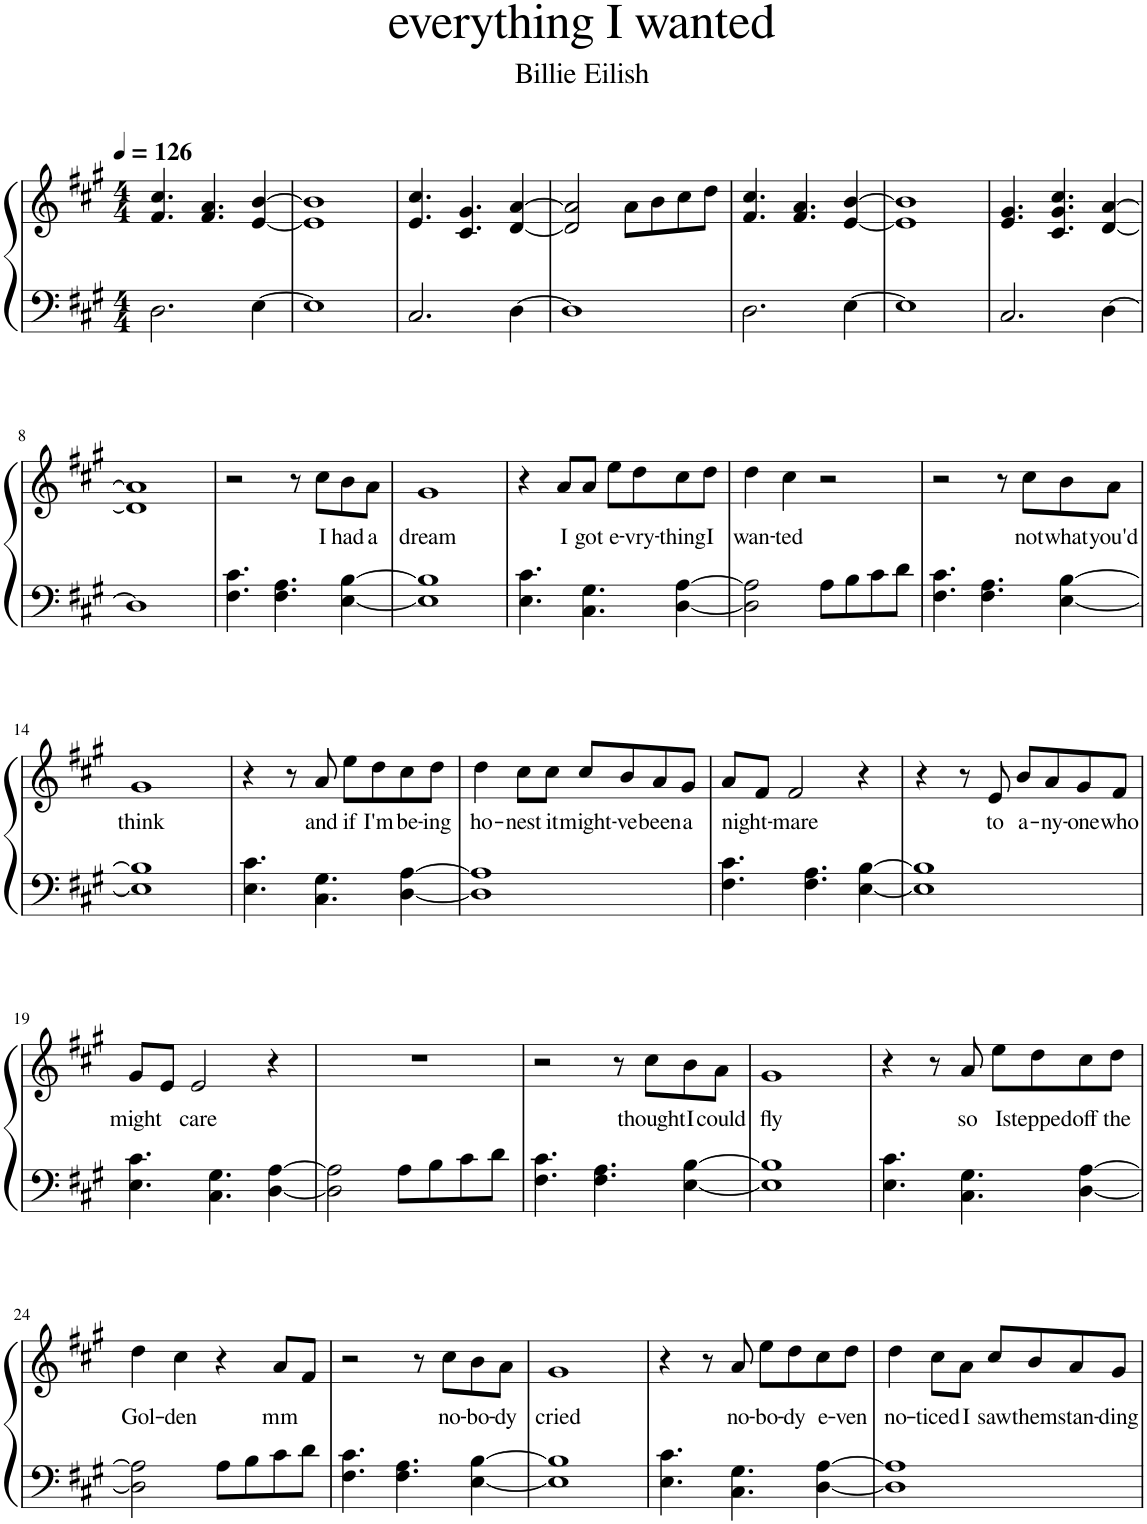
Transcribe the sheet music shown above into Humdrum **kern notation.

**kern	**kern	**text
*part1	*part1	*part1
*staff2	*staff1	*staff1
*I"Piano	*	*
*I'Pno.	*	*
*clefF4	*clefG2	*
*k[f#c#g#]	*k[f#c#g#]	*
*M4/4	*M4/4	*
*MM126	*MM126	*
=1	=1	=1
2.D\	4.f#/ 4.cc#/	.
.	4.f#/ 4.a/	.
[4E\	[4e/ [4b/	.
=2	=2	=2
1E]	1e] 1b]	.
=3	=3	=3
2.C#/	4.e/ 4.cc#/	.
.	4.c#/ 4.g#/	.
[4D\	[4d/ [4a/	.
=4	=4	=4
1D]	2d/] 2a/]	.
.	8a\L	.
.	8b\	.
.	8cc#\	.
.	8dd\J	.
=5	=5	=5
2.D\	4.f#/ 4.cc#/	.
.	4.f#/ 4.a/	.
[4E\	[4e/ [4b/	.
=6	=6	=6
1E]	1e] 1b]	.
=7	=7	=7
2.C#/	4.e/ 4.g#/	.
.	4.c#/ 4.g#/ 4.cc#/	.
[4D\	[4d/ [4a/	.
!!LO:LB:g=z
=8	=8	=8
1D]	1d] 1a]	.
=9	=9	=9
4.F#\ 4.c#\	2r	.
4.F#\ 4.A\	.	.
.	8r	.
!	!	!LO:LY:b
.	8cc#\L	I
!	!	!LO:LY:b
[4E\ [4B\	8b\	had
!	!	!LO:LY:b
.	8a\J	a
=10	=10	=10
!	!	!LO:LY:b
1E] 1B]	1g#	dream
=11	=11	=11
4.E\ 4.c#\	4r	.
!	!	!LO:LY:b
.	8a/L	I
!	!	!LO:LY:b
4.C#\ 4.G#\	8a/J	got
!	!	!LO:LY:b
.	8ee\L	e-
!	!	!LO:LY:b
.	8dd\	-vry-
!	!	!LO:LY:b
[4D\ [4A\	8cc#\	-thing
!	!	!LO:LY:b
.	8dd\J	I
=12	=12	=12
!	!	!LO:LY:b
2D\] 2A\]	4dd\	wan-
!	!	!LO:LY:b
.	4cc#\	-ted
8A\L	2r	.
8B\	.	.
8c#\	.	.
8d\J	.	.
=13	=13	=13
4.F#\ 4.c#\	2r	.
4.F#\ 4.A\	.	.
.	8r	.
!	!	!LO:LY:b
.	8cc#\L	not
!	!	!LO:LY:b
[4E\ [4B\	8b\	what
!	!	!LO:LY:b
.	8a\J	you'd
!!LO:LB:g=z
=14	=14	=14
!	!	!LO:LY:b
1E] 1B]	1g#	think
=15	=15	=15
4.E\ 4.c#\	4r	.
.	8r	.
!	!	!LO:LY:b
4.C#\ 4.G#\	8a/	and
!	!	!LO:LY:b
.	8ee\L	if
!	!	!LO:LY:b
.	8dd\	I'm
!	!	!LO:LY:b
[4D\ [4A\	8cc#\	be-
!	!	!LO:LY:b
.	8dd\J	-ing
=16	=16	=16
!	!	!LO:LY:b
1D] 1A]	4dd\	ho-
!	!	!LO:LY:b
.	8cc#\L	-nest
!	!	!LO:LY:b
.	8cc#\J	it
!	!	!LO:LY:b
.	8cc#/L	might-
!	!	!LO:LY:b
.	8b/	-ve
!	!	!LO:LY:b
.	8a/	been
!	!	!LO:LY:b
.	8g#/J	a
=17	=17	=17
!	!	!LO:LY:b
4.F#\ 4.c#\	8a/L	night-
.	8f#/J	.
!	!	!LO:LY:b
.	2f#/	-mare
4.F#\ 4.A\	.	.
[4E\ [4B\	4r	.
=18	=18	=18
1E] 1B]	4r	.
.	8r	.
!	!	!LO:LY:b
.	8e/	to
!	!	!LO:LY:b
.	8b/L	a-
!	!	!LO:LY:b
.	8a/	-ny-
!	!	!LO:LY:b
.	8g#/	-one
!	!	!LO:LY:b
.	8f#/J	who
!!LO:LB:g=z
=19	=19	=19
!	!	!LO:LY:b
4.E\ 4.c#\	8g#/L	might
.	8e/J	.
!	!	!LO:LY:b
.	2e/	care
4.C#\ 4.G#\	.	.
[4D\ [4A\	4r	.
=20	=20	=20
2D\] 2A\]	1r	.
8A\L	.	.
8B\	.	.
8c#\	.	.
8d\J	.	.
=21	=21	=21
4.F#\ 4.c#\	2r	.
4.F#\ 4.A\	.	.
.	8r	.
!	!	!LO:LY:b
.	8cc#\L	thought
!	!	!LO:LY:b
[4E\ [4B\	8b\	I
!	!	!LO:LY:b
.	8a\J	could
=22	=22	=22
!	!	!LO:LY:b
1E] 1B]	1g#	fly
=23	=23	=23
4.E\ 4.c#\	4r	.
.	8r	.
!	!	!LO:LY:b
4.C#\ 4.G#\	8a/	so
!	!	!LO:LY:b
.	8ee\L	I
!	!	!LO:LY:b
.	8dd\	stepped
!	!	!LO:LY:b
[4D\ [4A\	8cc#\	off
!	!	!LO:LY:b
.	8dd\J	the
!!LO:LB:g=z
=24	=24	=24
!	!	!LO:LY:b
2D\] 2A\]	4dd\	Gol-
!	!	!LO:LY:b
.	4cc#\	-den
8A\L	4r	.
8B\	.	.
!	!	!LO:LY:b
8c#\	8a/L	mm
8d\J	8f#/J	.
=25	=25	=25
4.F#\ 4.c#\	2r	.
4.F#\ 4.A\	.	.
.	8r	.
!	!	!LO:LY:b
.	8cc#\L	no-
!	!	!LO:LY:b
[4E\ [4B\	8b\	-bo-
!	!	!LO:LY:b
.	8a\J	-dy
=26	=26	=26
!	!	!LO:LY:b
1E] 1B]	1g#	cried
=27	=27	=27
4.E\ 4.c#\	4r	.
.	8r	.
!	!	!LO:LY:b
4.C#\ 4.G#\	8a/	no-
!	!	!LO:LY:b
.	8ee\L	-bo-
!	!	!LO:LY:b
.	8dd\	-dy
!	!	!LO:LY:b
[4D\ [4A\	8cc#\	e-
!	!	!LO:LY:b
.	8dd\J	-ven
=28	=28	=28
!	!	!LO:LY:b
1D] 1A]	4dd\	no-
!	!	!LO:LY:b
.	8cc#\L	-ticed
!	!	!LO:LY:b
.	8a\J	I
!	!	!LO:LY:b
.	8cc#/L	saw
!	!	!LO:LY:b
.	8b/	them
!	!	!LO:LY:b
.	8a/	stan-
!	!	!LO:LY:b
.	8g#/J	-ding
=	=	=
*-	*-	*-
